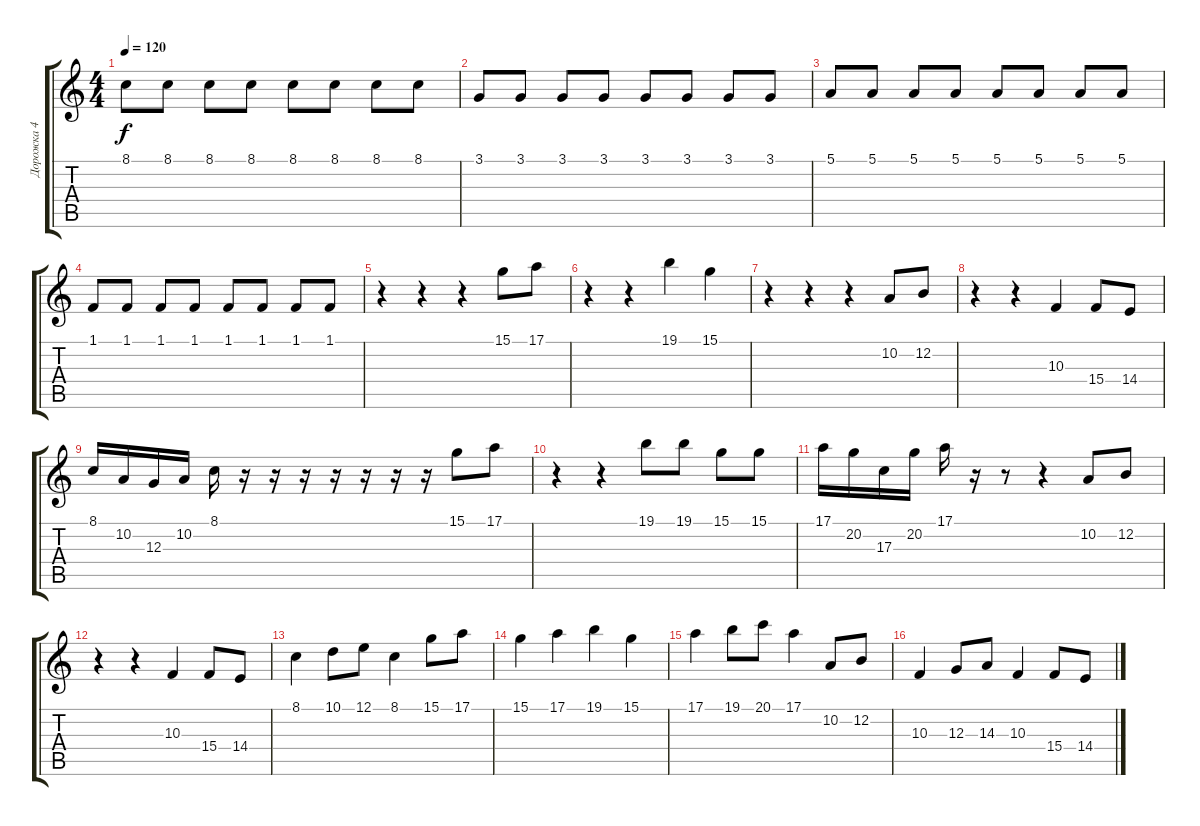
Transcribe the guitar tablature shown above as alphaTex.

\track ("Дорожка 4" "Дорожка 4") {instrument electricgrandpiano}
\staff {score tabs}
\tuning (E4 B3 G3 D3 A2 E2) {hide}
\ts (4 4)
\tempo 120
\clef g2
\ks c
8.1.8{dy f} 8.1.8 8.1.8 8.1.8 8.1.8 8.1.8 8.1.8 8.1.8 |
3.1.8 3.1.8 3.1.8 3.1.8 3.1.8 3.1.8 3.1.8 3.1.8 |
5.1.8 5.1.8 5.1.8 5.1.8 5.1.8 5.1.8 5.1.8 5.1.8 |
1.1.8 1.1.8 1.1.8 1.1.8 1.1.8 1.1.8 1.1.8 1.1.8 |
r.4 r.4 r.4 15.1.8 17.1.8 |
r.4 r.4 19.1.4 15.1.4 |
r.4 r.4 r.4 10.2.8 12.2.8 |
r.4 r.4 10.3.4 15.4.8 14.4.8 |
8.1.16 10.2.16 12.3.16 10.2.16 8.1.16 r.16 r.16 r.16 r.16 r.16 r.16 r.16 15.1.8 17.1.8 |
r.4 r.4 19.1.8 19.1.8 15.1.8 15.1.8 |
17.1.16 20.2.16 17.3.16 20.2.16 17.1.16 r.16 r.8 r.4 10.2.8 12.2.8 |
r.4 r.4 10.3.4 15.4.8 14.4.8 |
8.1.4 10.1.8 12.1.8 8.1.4 15.1.8 17.1.8 |
15.1.4 17.1.4 19.1.4 15.1.4 |
17.1.4 19.1.8 20.1.8 17.1.4 10.2.8 12.2.8 |
10.3.4 12.3.8 14.3.8 10.3.4 15.4.8 14.4.8
